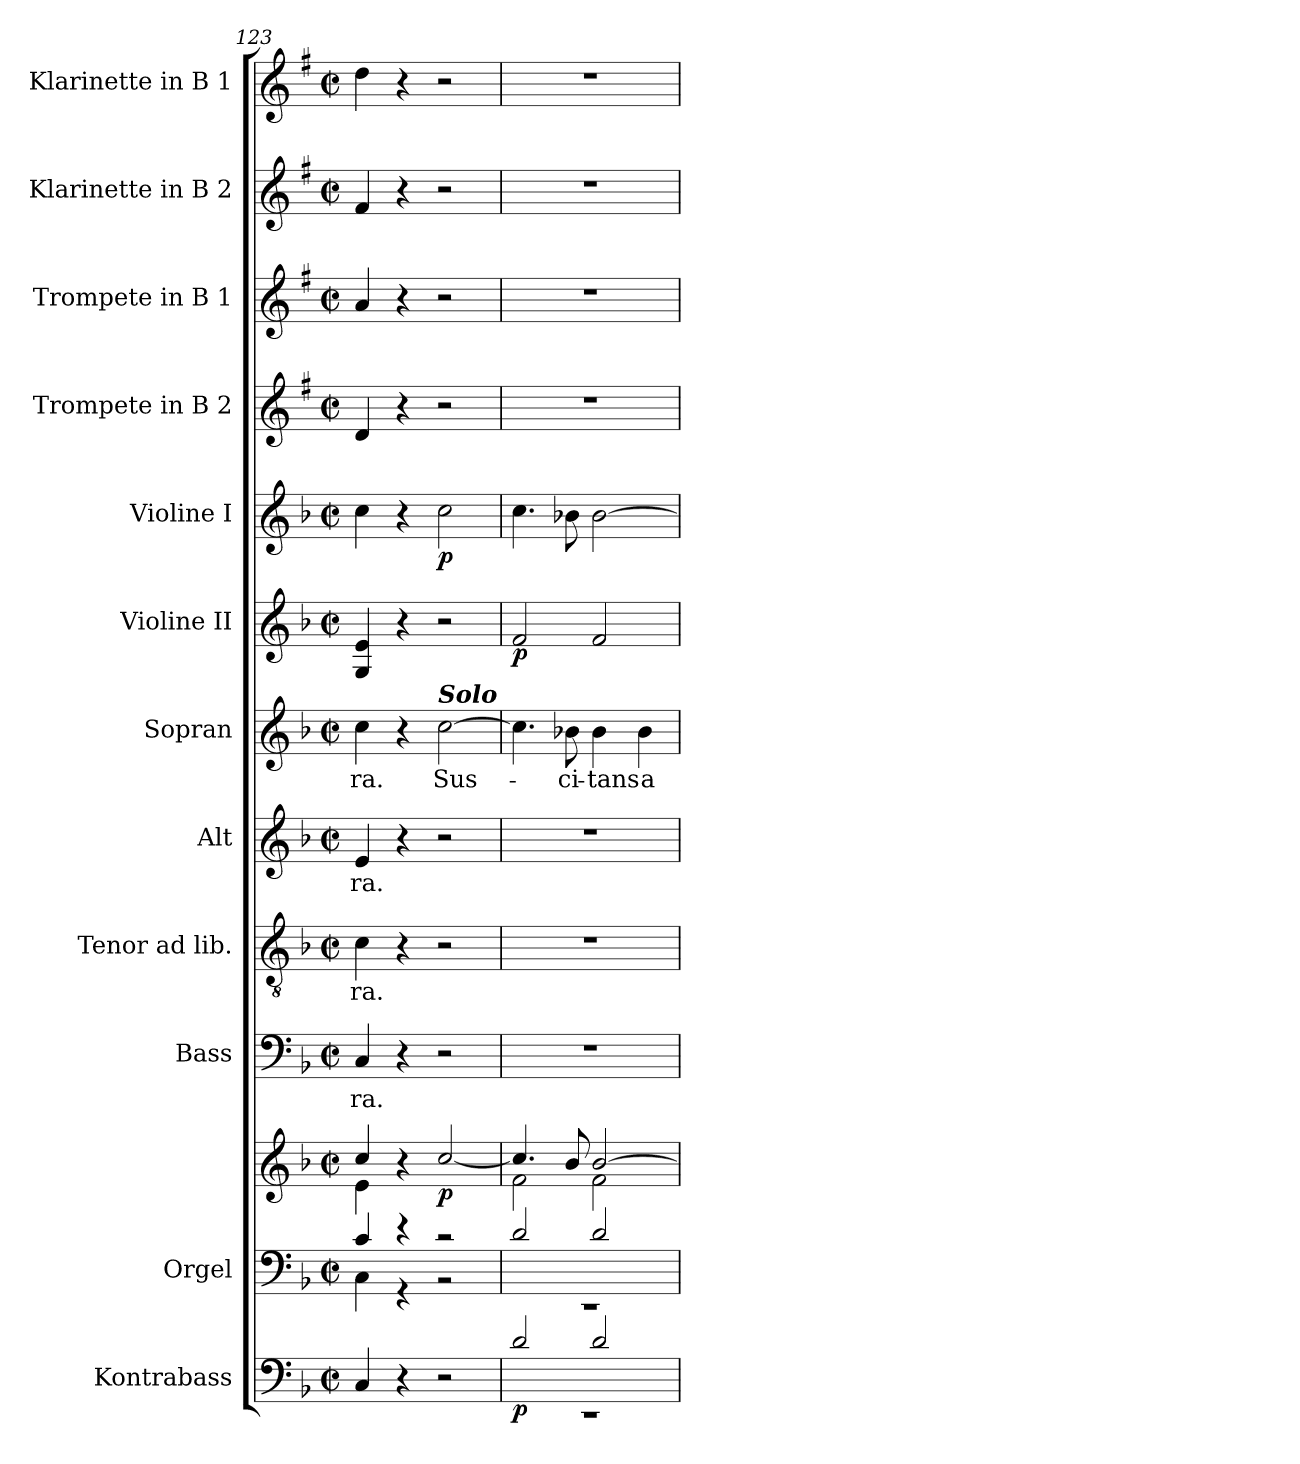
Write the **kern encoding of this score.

**kern	**dynam	**kern	**kern	**dynam	**kern	**text	**kern	**text	**kern	**text	**kern	**text	**kern	**dynam	**kern	**dynam	**kern	**kern	**kern	**kern
*part12	*part12	*part11	*part11	*part11	*part10	*part10	*part9	*part9	*part8	*part8	*part7	*part7	*part6	*part6	*part5	*part5	*part4	*part3	*part2	*part1
*staff13	*staff13	*staff12	*staff11	*staff11/12	*staff10	*staff10	*staff9	*staff9	*staff8	*staff8	*staff7	*staff7	*staff6	*staff6	*staff5	*staff5	*staff4	*staff3	*staff2	*staff1
*I"Kontrabass	*	*I"Orgel	*	*	*I"Bass	*	*I"Tenor ad lib.	*	*I"Alt	*	*I"Sopran	*	*I"Violine II	*	*I"Violine I	*	*I"Trompete in B 2	*I"Trompete in B 1	*I"Klarinette in B 2	*I"Klarinette in B 1
*I'Kb.	*	*I'Org.	*	*	*I'B	*	*I'T	*	*I'A	*	*I'S	*	*I'Vl. II	*	*I'Vl. I	*	*	*	*	*
*clefF4	*	*clefF4	*clefG2	*	*clefF4	*	*clefGv2	*	*clefG2	*	*clefG2	*	*clefG2	*	*clefG2	*	*clefG2	*clefG2	*clefG2	*clefG2
*ITrd7c12	*	*	*	*	*	*	*	*	*	*	*	*	*	*	*	*	*ITrd1c2	*ITrd1c2	*ITrd1c2	*ITrd1c2
*k[b-]	*	*k[b-]	*k[b-]	*	*k[b-]	*	*k[b-]	*	*k[b-]	*	*k[b-]	*	*k[b-]	*	*k[b-]	*	*k[b-]	*k[b-]	*k[b-]	*k[b-]
*F:	*	*F:	*F:	*	*F:	*	*F:	*	*F:	*	*F:	*	*F:	*	*F:	*	*F:	*F:	*F:	*F:
*M2/2	*	*M2/2	*M2/2	*	*M2/2	*	*M2/2	*	*M2/2	*	*M2/2	*	*M2/2	*	*M2/2	*	*M2/2	*M2/2	*M2/2	*M2/2
*met(c|)	*	*met(c|)	*met(c|)	*	*met(c|)	*	*met(c|)	*	*met(c|)	*	*met(c|)	*	*met(c|)	*	*met(c|)	*	*met(c|)	*met(c|)	*met(c|)	*met(c|)
=123	=123	=123	=123	=123	=123	=123	=123	=123	=123	=123	=123	=123	=123	=123	=123	=123	=123	=123	=123	=123
*	*	*^	*^	*	*	*	*	*	*	*	*	*	*	*	*	*	*	*	*	*
!	!	!	!	!	!	!	!	!LO:LY:b	!	!LO:LY:b	!	!LO:LY:b	!	!LO:LY:b	!	!	!	!	!	!	!	!
4CC/	.	4c/	4C\	4cc/	4e\	.	4C/	-ra.	4c\	-ra.	4e/	-ra.	4cc\	-ra.	4G/ 4e/	.	4cc\	.	4c/	4g/	4e/	4cc\
4r	.	4r	4r	4r	2.ryy	.	4r	.	4r	.	4r	.	4r	.	4r	.	4r	.	4r	4r	4r	4r
!	!	!	!	!	!	!	!	!	!	!	!	!	!LO:TX:a:Bi:t=Solo	!	!	!	!	!	!	!	!	!
!	!	!	!	!	!	!LO:DY:b	!	!	!	!	!	!	!	!LO:LY:b	!	!	!	!LO:DY:b	!	!	!	!
2r	.	2r	2r	[>2cc/	.	p	2r	.	2r	.	2r	.	[2cc\	Sus-	2r	.	2cc\	p	2r	2r	2r	2r
=124	=124	=124	=124	=124	=124	=124	=124	=124	=124	=124	=124	=124	=124	=124	=124	=124	=124	=124	=124	=124	=124	=124
*^	*	*	*	*	*	*	*	*	*	*	*	*	*	*	*	*	*	*	*	*	*	*
!	!	!LO:DY:b	!	!	!	!	!	!	!	!	!	!	!	!	!	!	!LO:DY:b	!	!	!	!	!	!
2D/	1rEE	p	2d/	1rEE	4.cc/]	2f\	.	1r	.	1r	.	1r	.	4.cc\]	.	2f/	p	4.cc\	.	1r	1r	1r	1r
!	!	!	!	!	!	!	!	!	!	!	!	!	!	!	!LO:LY:b	!	!	!	!	!	!	!	!
.	.	.	.	.	8b-/	.	.	.	.	.	.	.	.	8b-X\	-ci-	.	.	8b-X\	.	.	.	.	.
!	!	!	!	!	!	!	!	!	!	!	!	!	!	!	!LO:LY:b	!	!	!	!	!	!	!	!
2D/	.	.	2d/	.	[>2b-/	2f\	.	.	.	.	.	.	.	4b-\	-tans	2f/	.	[2b-\	.	.	.	.	.
!	!	!	!	!	!	!	!	!	!	!	!	!	!	!	!LO:LY:b	!	!	!	!	!	!	!	!
.	.	.	.	.	.	.	.	.	.	.	.	.	.	4b-\	a	.	.	.	.	.	.	.	.
*v	*v	*	*	*	*	*	*	*	*	*	*	*	*	*	*	*	*	*	*	*	*	*	*
*	*	*v	*v	*	*	*	*	*	*	*	*	*	*	*	*	*	*	*	*	*	*	*
*	*	*	*v	*v	*	*	*	*	*	*	*	*	*	*	*	*	*	*	*	*	*
=	=	=	=	=	=	=	=	=	=	=	=	=	=	=	=	=	=	=	=	=
*-	*-	*-	*-	*-	*-	*-	*-	*-	*-	*-	*-	*-	*-	*-	*-	*-	*-	*-	*-	*-
